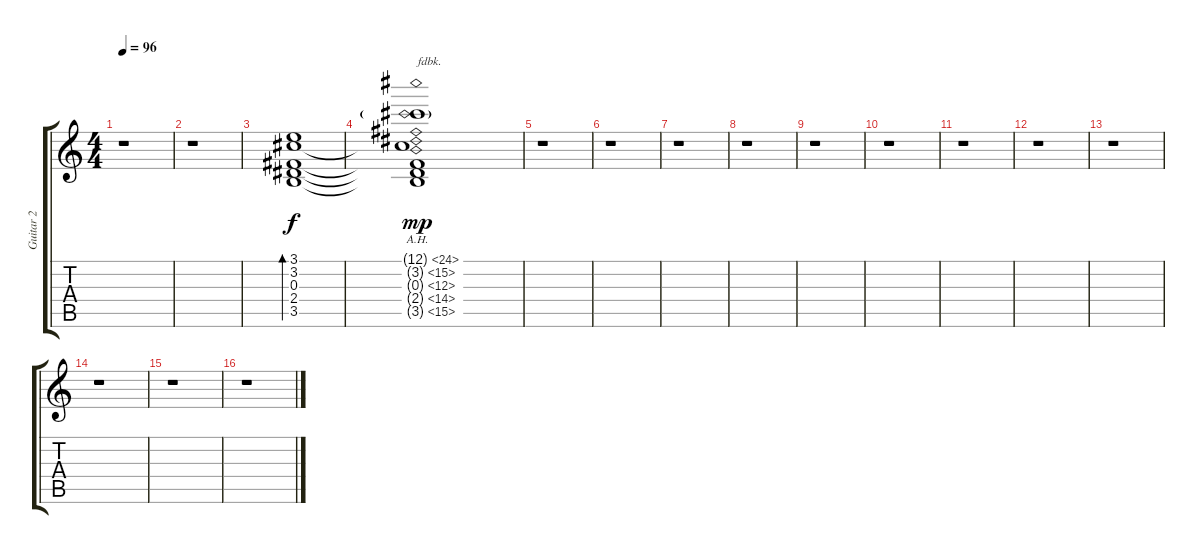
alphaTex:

\track ("Guitar 2" "Guitar 2") {instrument electricguitarclean}
\staff {score tabs}
\tuning (Db4 Bb3 Gb3 Db3 Ab2 Db2) {hide}
\ts (4 4)
\tempo 96
\clef g2
\ks c
r.1{dy f instrument electricguitarclean} |
r.1 |
(3.1 3.2 0.3 2.4 3.5).1{bd 60} |
(12.1{ah 12 g} 3.2{ah 12 t} 0.3{ah 12 t} 2.4{ah 12 t} 3.5{ah 12 t}).1{txt "fdbk." dy mp} |
r.1 |
r.1 |
r.1 |
r.1 |
r.1 |
r.1 |
r.1 |
r.1 |
r.1 |
r.1 |
r.1 |
r.1
